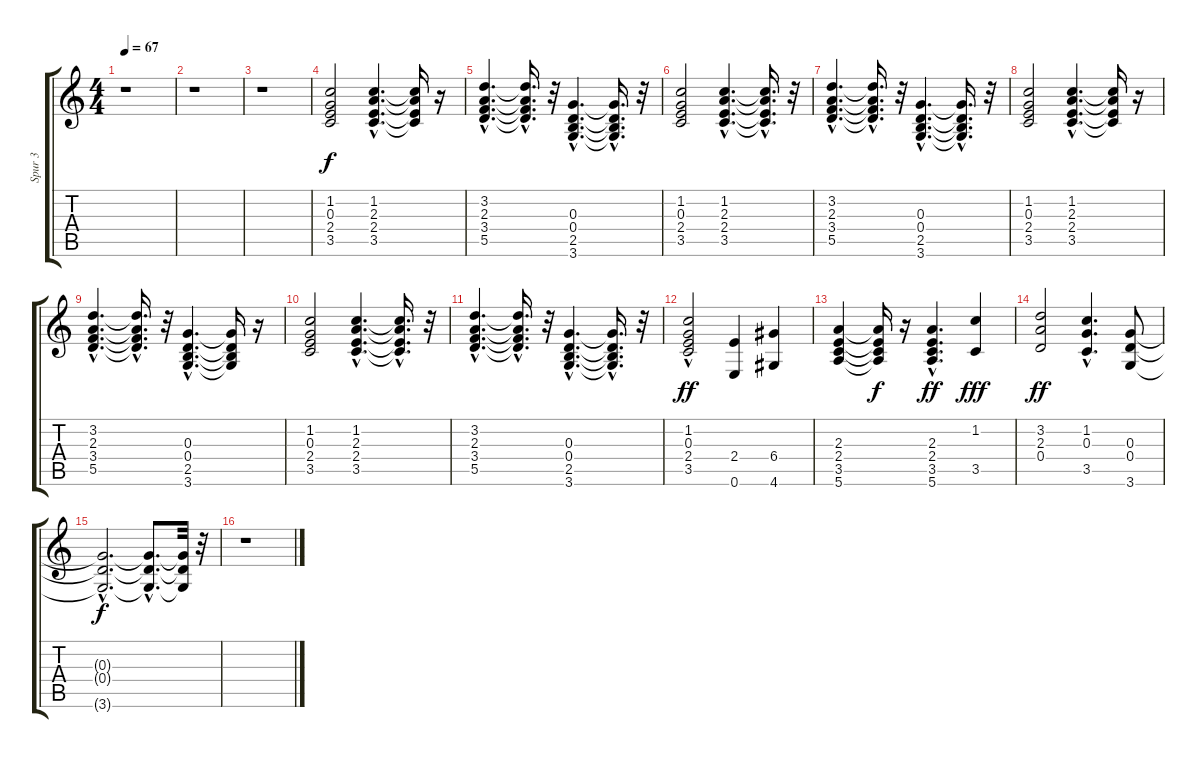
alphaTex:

\track ("Spur 3" "Spur 3") {instrument overdrivenguitar}
\staff {score tabs}
\tuning (E4 B3 G3 D3 A2 E2) {hide}
\ts (4 4)
\tempo 67
\clef g2
\ks c
r.1{dy f} |
r.1 |
r.1 |
(1.2 0.3 2.4 3.5).2 (1.2{hac} 2.3{hac} 2.4{hac} 3.5{hac}).4{d} (1.2{t} 2.3{t} 2.4{t} 3.5{t}).16 r.16 |
(3.2{hac} 2.3{hac} 3.4{hac} 5.5{hac}).4{d} (3.2{hac t} 2.3{hac t} 3.4{hac t} 5.5{hac t}).16{d} r.32 (0.3{hac} 0.4{hac} 2.5{hac} 3.6{hac}).4{d} (0.3{hac t} 0.4{hac t} 2.5{hac t} 3.6{hac t}).16{d} r.32 |
(1.2 0.3 2.4 3.5).2 (1.2{hac} 2.3{hac} 2.4{hac} 3.5{hac}).4{d} (1.2{hac t} 2.3{hac t} 2.4{hac t} 3.5{hac t}).16{d} r.32 |
(3.2{hac} 2.3{hac} 3.4{hac} 5.5{hac}).4{d} (3.2{hac t} 2.3{hac t} 3.4{hac t} 5.5{hac t}).16{d} r.32 (0.3{hac} 0.4{hac} 2.5{hac} 3.6{hac}).4{d} (0.3{hac t} 0.4{hac t} 2.5{hac t} 3.6{t}).16{d} r.32 |
(1.2 0.3 2.4 3.5).2 (1.2{hac} 2.3{hac} 2.4{hac} 3.5{hac}).4{d} (1.2{t} 2.3{t} 2.4{t} 3.5{t}).16 r.16 |
(3.2{hac} 2.3{hac} 3.4{hac} 5.5{hac}).4{d} (3.2{hac t} 2.3{hac t} 3.4{hac t} 5.5{hac t}).16{d} r.32 (0.3{hac} 0.4{hac} 2.5{hac} 3.6{hac}).4{d} (0.3{t} 0.4{t} 2.5{t} 3.6{t}).16 r.16 |
(1.2 0.3 2.4 3.5).2 (1.2{hac} 2.3{hac} 2.4{hac} 3.5{hac}).4{d} (1.2{t} 2.3{hac t} 2.4{hac t} 3.5{hac t}).16{d} r.32 |
(3.2{hac} 2.3{hac} 3.4{hac} 5.5{hac}).4{d} (3.2{hac t} 2.3{hac t} 3.4{hac t} 5.5{hac t}).16{d} r.32 (0.3{hac} 0.4{hac} 2.5{hac} 3.6{hac}).4{d} (0.3{hac t} 0.4{hac t} 2.5{hac t} 3.6{hac t}).16{d} r.32 |
(1.2{hac} 0.3{hac} 2.4{hac} 3.5).2{dy ff} (2.4 0.6).4 (6.4 4.6).4 |
(2.3 2.4 3.5 5.6).4 (2.3{t} 2.4{t} 3.5{t} 5.6{t}).16{dy f} r.16 (2.3{hac} 2.4 3.5 5.6{hac}).4{d dy ff} (1.2 3.5).4{dy fff} |
(3.2 2.3 0.4).2{dy ff} (1.2{hac} 0.3{hac} 3.5{hac}).4{d} (0.3 0.4 3.6).8 |
(0.3{hac t} 0.4{hac t} 3.6{hac t}).2{d dy f} (0.3{hac t} 0.4{hac t} 3.6{hac t}).8{d} (0.3{t} 0.4{t} 3.6{t}).32 r.32 |
r.1
